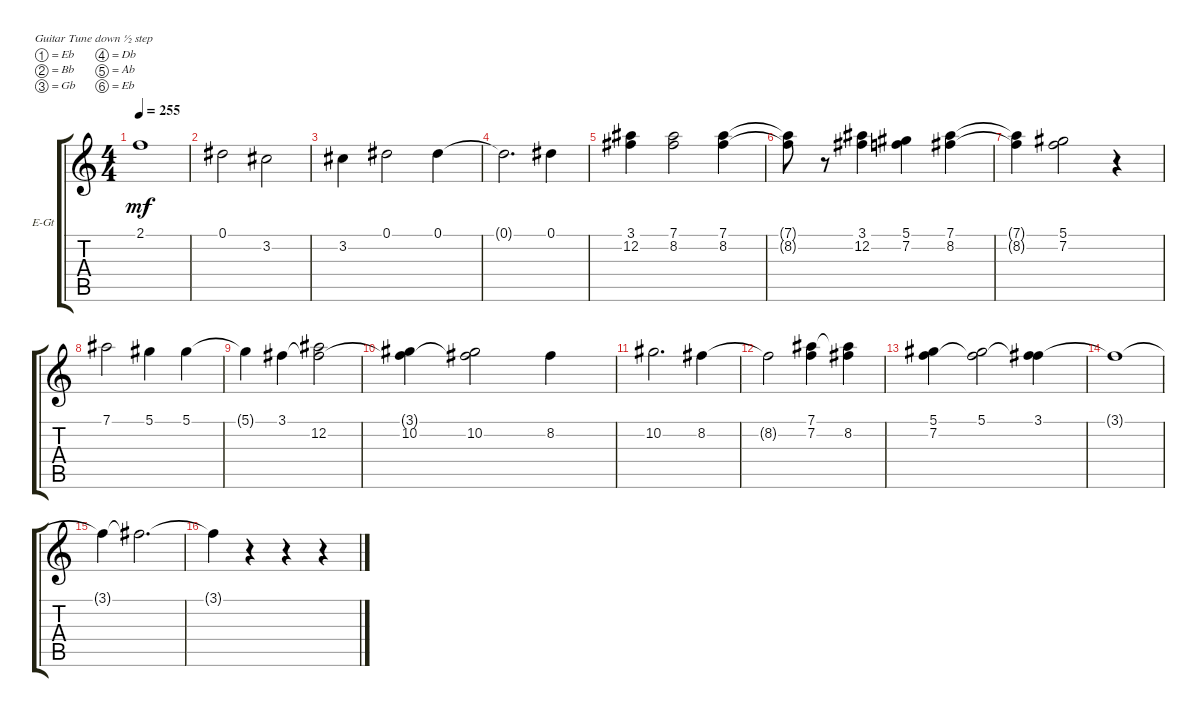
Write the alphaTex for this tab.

\bracketExtendMode groupsimilarinstruments
\firstSystemTrackNameOrientation horizontal
\otherSystemsTrackNameOrientation horizontal
\track ("Vocals" "E-Gt") {instrument electricguitarclean}
\staff {score tabs}
\tuning (Eb4 Bb3 Gb3 Db3 Ab2 Eb2)
\ts (4 4)
\tempo 255
\clef g2
\scale
0.333333
\ks c
2.1.1{dy mf} |
\scale
0.333333 0.1.2 3.2.2 |
\scale
0.333333 3.2.4 0.1.2 0.1.4 |
\scale
0.333333 0.1{t}.2{d} 0.1.4 |
\scale
0.333333 (3.1 12.2).4 (8.2 7.1).2 (8.2 7.1).4 |
\scale
0.333333 (8.2{t} 7.1{t}).8 r.8 (3.1 12.2).4 (7.2 5.1).4 (8.2 7.1).4 |
\scale
0.333333 (8.2{t} 7.1{t}).4 (7.2 5.1).2 r.4 |
\scale
0.333333 7.1.2 5.1.4 5.1.4 |
\scale
0.333333 5.1{t}.4 3.1.4 (3.1{t} 12.2).2 |
\scale
0.333333 (3.1{t} 10.2).4 (3.1{t} 10.2).2 8.2.4 |
\scale
0.333333 10.2.2{d} 8.2.4 |
\scale
0.333333 8.2{t}.2 (7.1 7.2).4 (7.1{t} 8.2).4 |
\scale
0.333333 (5.1 7.2).4 (7.2{t} 5.1).2 (7.2{t} 3.1).4 |
\scale
0.333333 3.1{t}.1 |
\scale
0.333333 3.1{t}.4 3.1{t}.2{d} |
\scale
0.333333 3.1{t}.4 r.4 r.4 r.4
